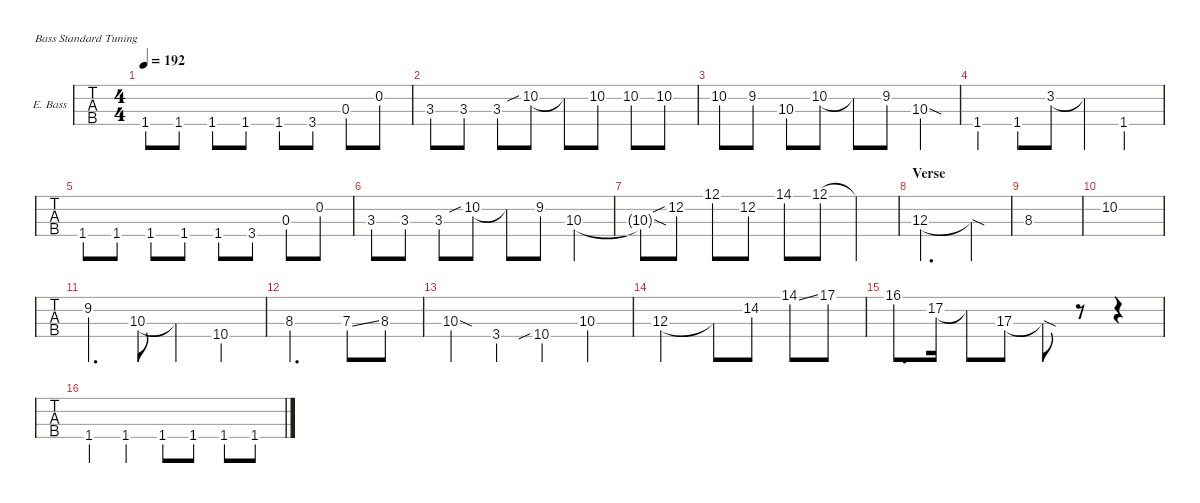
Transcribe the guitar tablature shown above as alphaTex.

\defaultSystemsLayout 4
\hideDynamics
\bracketExtendMode nobrackets
\firstSystemTrackNameOrientation horizontal
\track ("Ele. Bass" "E. Bass") {defaultSystemsLayout 4 instrument electricbassfinger}
\staff {tabs}
\tuning (G2 D2 A1 E1)
\ts (4 4)
\tempo 192
\clef f4
\ks c
1.4.8{dy f} 1.4.8 1.4.8 1.4.8 1.4.8 3.4.8 0.3.8 0.2.8 |
3.3.8 3.3.8 3.3.8 10.2{sib}.8 10.2{t}.8 10.2.8 10.2.8 10.2.8 |
10.2.8 9.2.8 10.3.8 10.2.8 10.2{t}.8 9.2.8 10.3{sod}.4 |
1.4.4 1.4.8 3.2.8 3.2{t}.4 1.4.4 |
1.4.8 1.4.8 1.4.8 1.4.8 1.4.8 3.4.8 0.3.8 0.2.8 |
3.3.8 3.3.8 3.3.8 10.2{sib}.8 10.2{t}.8 9.2.8 10.3.4 |
10.3{sod t}.8 12.2{sib}.8 12.1.8 12.2.8 14.1.8 12.1.8 12.1{t}.4 |
\section ("" "Verse")
12.3.2{d} 12.3{sod t}.4 |
8.3.1 |
10.2.1 |
9.2.4{d} 10.3.8 10.3{t}.4 10.4.4 |
8.3.2{d} 7.3{ss}.8 8.3.8 |
10.3{sod}.4 3.4.4 10.4{sib}.4 10.3.4 |
12.3.2 12.3{t}.8 14.2.8 14.1{ss}.8 17.1.8 |
16.1.8{d} 17.2.16{beam split} 17.2{t}.8 17.3.8 17.3{sod t}.8 r.8 r.4 |
1.4.4 1.4.4 1.4.8 1.4.8 1.4.8 1.4.8
